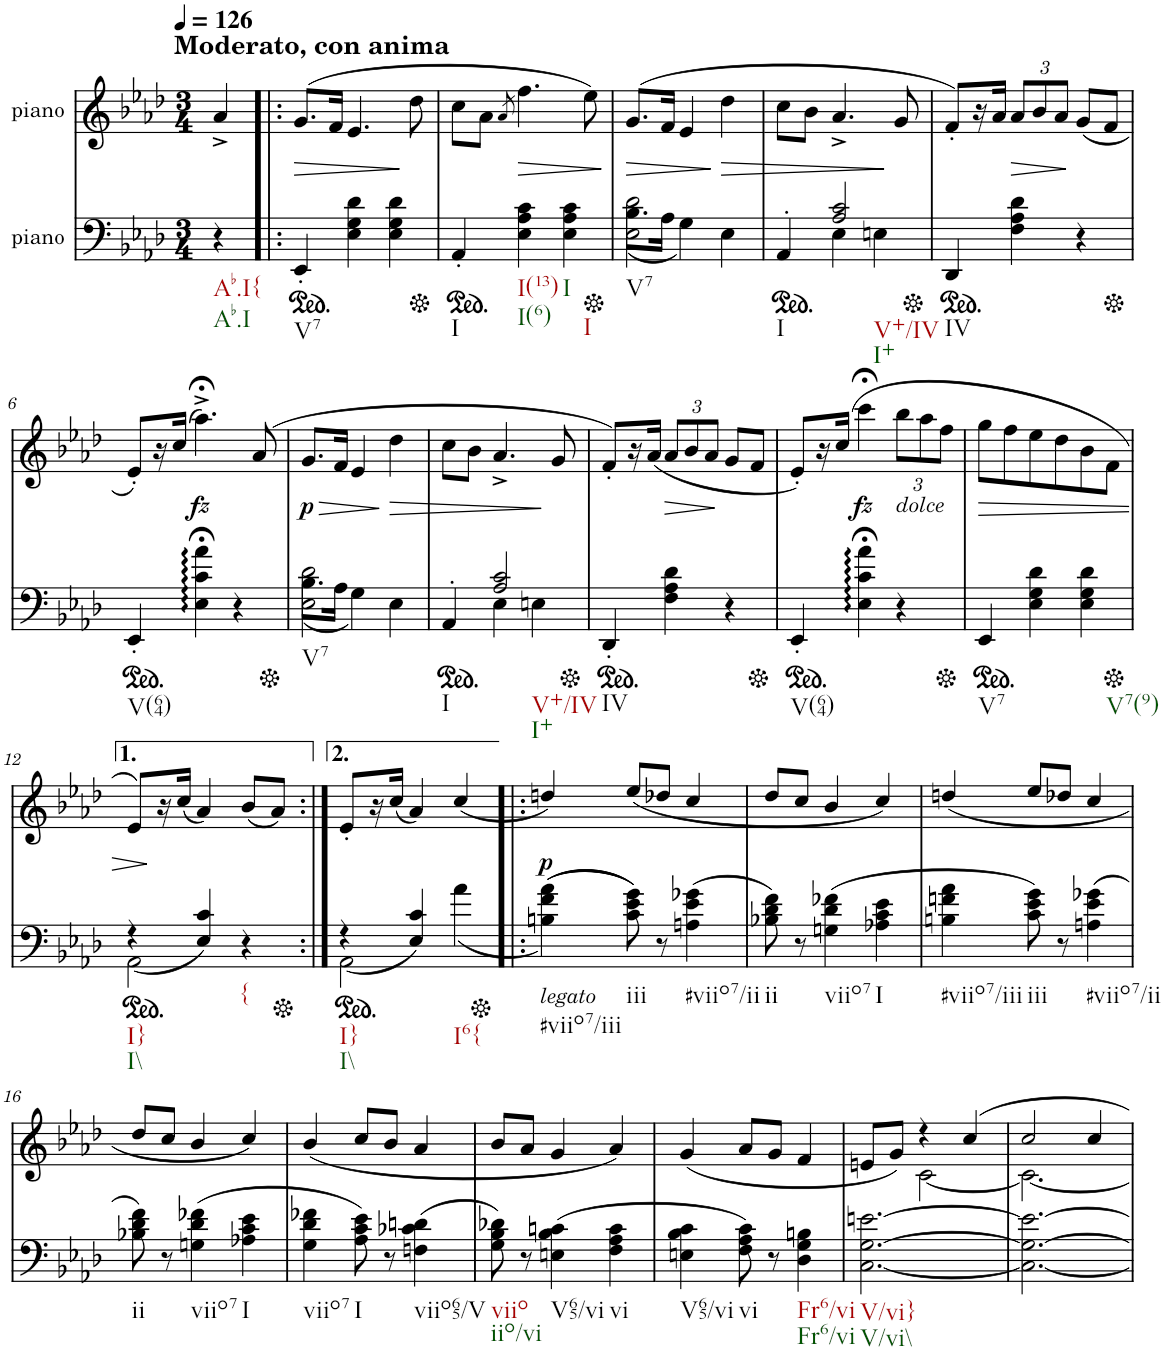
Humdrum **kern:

**kern	**kern	**dynam
*part2	*part1	*part1
*staff2	*staff1	*staff1
*I"piano	*I"piano	*
*I'Pno	*I'Pno	*
*clefF4	*clefG2	*
*k[b-e-a-d-]	*k[b-e-a-d-]	*
*A-:	*A-:	*
*M3/4	*M3/4	*
*MM126	*MM126	*
=	=	=
!	!LO:TX:a:B:t=Moderato, con anima	!
!LO:TX:b:t=Ab.I{	!	!
!LO:TX:b:t=Ab.I	!	!
4r	4a-^/	.
=1!|:	=1!|:	=1!|:
*ped	*	*
!LO:TX:b:t=V7	!	!
!	!	!LO:HP:b
4EE-'/	(8.g/L	>
.	16f/Jk	.
4E-\ 4G\ 4d-\	4.e-/	.
4E-\ 4G\ 4d-\	.	.
.	8dd-\	]
=2	=2	=2
*Xped	*	*
*ped	*	*
!LO:TX:b:t=I	!	!
4AA-'/	8cc\L	.
.	8a-\J	.
.	8qa-/	.
!LO:TX:b:t=I(13)	!	!
!LO:TX:b:t=I(6)	!	!
4E-\ 4A-\ 4c\	4.ff\	.
!LO:TX:b:t=I	!	!
!LO:TX:b:t=I	!	!
4E-\ 4A-\ 4c\	.	.
.	8ee-\)	.
=3	=3	=3
*Xped	*	*
*^	*	*
!LO:TX:b:t=V7	!	!	!
!	!	!	!LO:HP:b
2E-\ 2d-\	(8.B-\L	(8.g/L	>
.	16A-\Jk	16f/Jk	.
.	4G\)	4e-/	.
!	!	!	!LO:HP:n=1:b
4ryy	4E-\	4dd-\	] >
=4	=4	=4	=4
*ped	*	*	*
!LO:TX:b:t=I	!	!	!
4ryy	4AA-'/	8cc\L	.
.	.	8b-\J	.
!LO:TX:b:t=V+/IV	!	!	!
!LO:TX:b:t=I+	!	!	!
2A-/ 2c/	4E-\	4.a-^/	.
.	4En\	.	.
.	.	8g/	]
*v	*v	*	*
=5	=5	=5
*Xped	*	*
*ped	*	*
!LO:TX:b:t=IV	!	!
4DD-/	8f'/L)	.
.	16r	.
.	16a-/JJ	.
*	*Xbrackettup	*
!	!	!LO:HP:b
4F\ 4A-\ 4d-\	12a-/L	>
.	12b-/	.
.	12a-/J	.
4r	(8g/L	]
.	8f/J	.
!!LO:LB:g=z
=6	=6	=6
*Xped	*	*
*ped	*	*
!LO:TX:b:t=V(64)	!	!
4EE-'/	8e-'/L)	.
.	16r	.
.	(16cc/JJ	.
!	!	!LO:DY:b
4E-\;< 4c\;< 4a-\;<	4.aa-;<^\)	fz
4r	.	.
.	(8a-/	.
=7	=7	=7
*Xped	*	*
*^	*	*
!LO:TX:b:t=V7	!	!	!
!	!	!	!LO:HP:b
!	!	!	!LO:DY:n=1:b
2E-\ 2d-\	(8.B-\L	8.g/L	> p
.	16A-\Jk	16f/Jk	.
.	4G\)	4e-/	.
!	!	!	!LO:HP:n=1:b
4ryy	4E-\	4dd-\	] >
=8	=8	=8	=8
*ped	*	*	*
!LO:TX:b:t=I	!	!	!
4ryy	4AA-'/	8cc\L	.
.	.	8b-\J	.
!LO:TX:b:t=V+/IV	!	!	!
!LO:TX:b:t=I+	!	!	!
2A-/ 2c/	4E-\	4.a-^/	.
.	4En\	.	.
.	.	8g/	]
*v	*v	*	*
=9	=9	=9
*Xped	*	*
*ped	*	*
!LO:TX:b:t=IV	!	!
4DD-'/	8f'/L)	.
.	16r	.
.	(16a-/JJ	.
!	!	!LO:HP:b
4F\ 4A-\ 4d-\	12a-/L	>
.	12b-/	.
.	12a-/J	.
4r	8g/L	]
.	8f/J	.
=10	=10	=10
*Xped	*	*
*ped	*	*
!LO:TX:b:t=V(64)	!	!
4EE-'/	8e-'/L)	.
.	16r	.
.	(16cc/JJ	.
!	!	!LO:DY:b
4E-\;< 4c\;< 4a-\;<	4ccc;<\	fz
!	!LO:TX:b:i:t=dolce	!
4r	12bb-\L	.
.	12aa-\	.
.	12ff\J	.
=11	=11	=11
*Xped	*	*
*ped	*	*
!LO:TX:b:t=V7	!	!
!	!	!LO:HP:b
4EE-/	8gg\L	>
.	8ff\	.
4E-\ 4G\ 4d-\	8ee-\	.
.	8dd-\	.
!LO:TX:b:t=V7(9)	!	!
4E-\ 4G\ 4d-\	8b-\	.
.	8f\J	.
!!LO:LB:g=z
=12	=12	=12
*Xped	*	*
*ped	*	*
*^	*	*
!LO:TX:b:t=I}	!	!	!
!LO:TX:b:t=I\\	!	!	!
4r	(2AA-\	8e-/L)	.
.	.	16r	]
.	.	(16cc/JJ	.
(4E-/ 4c/	.	4a-/)	.
!LO:TX:b:t={	!	!	!
4r	4ryy	(8b-/L	.
.	.	8a-/J)	.
=12X1:|!	=12X1:|!	=12X1:|!	=12X1:|!
*Xped	*	*	*
*ped	*	*	*
!LO:TX:b:t=I}	!	!	!
!LO:TX:b:t=I\\	!	!	!
4r	(2AA-\	8e-'/L	.
.	.	16r	.
.	.	(16cc/JJ	.
4E-/ 4c/)	.	4a-/)	.
!LO:TX:b:t=I6{	!	!	!
4ryy	4a-\	(4cc/	.
*v	*v	*	*
=13!|:	=13!|:	=13!|:
*Xped	*	*
*^	*	*
!LO:TX:b:i:t=legato	!	!	!
!LO:TX:b:t=#viio7/iii	!	!	!
!	!	!	!LO:DY:b
*v	*v	*	*
((4Bn\ 4f\ 4a-\)	4ddn/)	p
!LO:TX:b:t=iii	!	!
8c\ 8e-\ 8g\))	(8ee-/L	.
8r	8dd-X/J	.
!LO:TX:b:t=#viio7/ii	!	!
(4An\ 4e-\ 4g-X\	4cc/	.
=14	=14	=14
!LO:TX:b:t=ii	!	!
8B-X\ 8d-\ 8f\)	8dd-/L	.
8r	8cc/J	.
!LO:TX:b:t=viio7	!	!
(4Gn\ 4d-\ 4f-X\	4b-/	.
!LO:TX:b:t=I	!	!
4A-X\ 4c\ 4e-\	4cc/)	.
=15	=15	=15
!LO:TX:b:t=#viio7/iii	!	!
4Bn\ 4fn\ 4a-\	(4ddn/	.
!LO:TX:b:t=iii	!	!
8c\ 8e-\ 8g\)	8ee-/L	.
8r	8dd-X/J	.
!LO:TX:b:t=#viio7/ii	!	!
(4An\ 4e-\ 4g-X\	4cc/	.
!!LO:LB:g=z
=16	=16	=16
!LO:TX:b:t=ii	!	!
8B-X\ 8d-\ 8f\)	8dd-/L	.
8r	8cc/J	.
!LO:TX:b:t=viio7	!	!
(4Gn\ 4d-\ 4f-X\	4b-/	.
!LO:TX:b:t=I	!	!
4A-X\ 4c\ 4e-\	4cc/)	.
=17	=17	=17
!LO:TX:b:t=viio7	!	!
4G\ 4d-\ 4f-X\	(4b-/	.
!LO:TX:b:t=I	!	!
8A-\ 8c\ 8e-\)	8cc/L	.
8r	8b-/J	.
!LO:TX:b:t=viio65/V	!	!
(4Fn\ 4c-X\ 4dn\	4a-/	.
=18	=18	=18
!LO:TX:b:t=viio	!	!
!LO:TX:b:t=iio/vi	!	!
8G\ 8B-\ 8d-X\)	8b-/L	.
8r	8a-/J	.
!LO:TX:b:t=V65/vi	!	!
(4En\ 4B-\ 4cn\	4g/	.
!LO:TX:b:t=vi	!	!
4F\ 4A-\ 4c\	4a-/)	.
=19	=19	=19
!LO:TX:b:t=V65/vi	!	!
4En\ 4B-\ 4c\	(4g/	.
!LO:TX:b:t=vi	!	!
8F\ 8A-\ 8c\)	8a-/L	.
8r	8g/J	.
!LO:TX:b:t=Fr6/vi	!	!
!LO:TX:b:t=Fr6/vi	!	!
4D-\ 4G\ 4Bn\	4f/	.
=20	=20	=20
*	*^	*
!LO:TX:b:t=V/vi}	!	!	!
!LO:TX:b:t=V/vi\\	!	!	!
[2.C\ [2.G\ [2.en\	8en/L	4ryy	.
.	8g/J)	.	.
.	4r	[2c\	.
.	4cc/	.	.
=21	=21	=21	=21
2.C\_ 2.G\_ 2.e\_	2cc/	2.c\_	.
.	4cc/	.	.
*	*v	*v	*
=	=	=
*-	*-	*-
